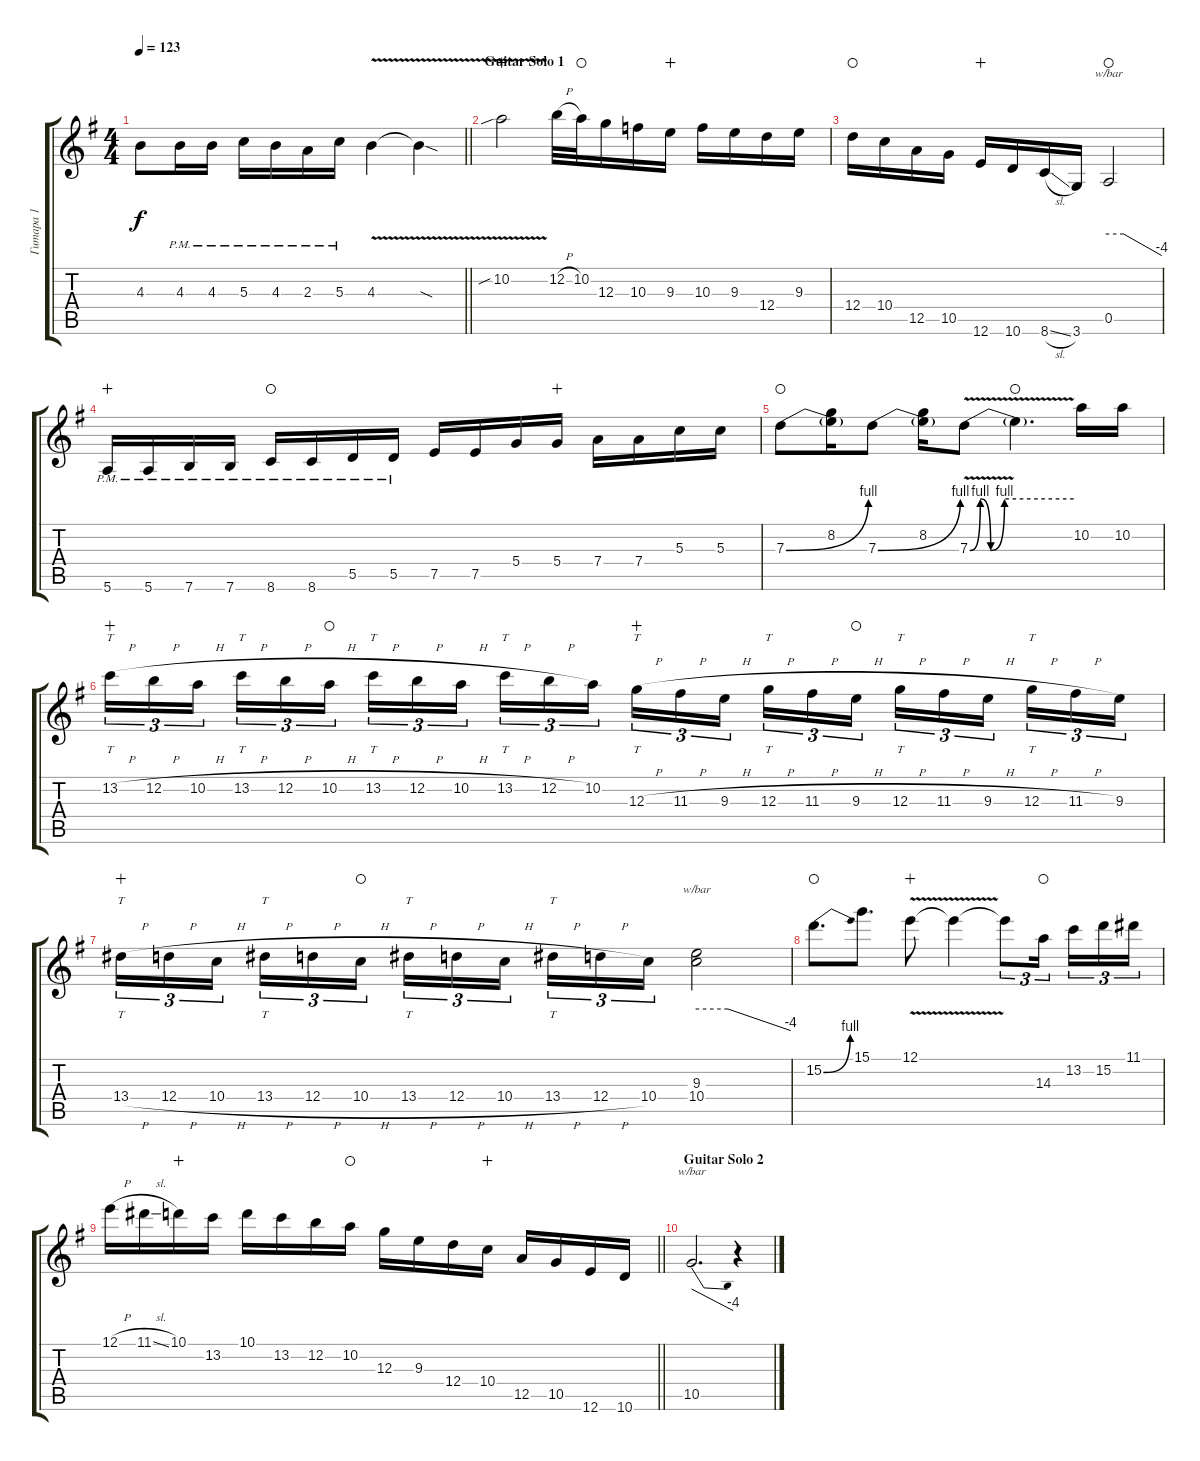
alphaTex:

\track ("Гитара 1" "Гитара 1") {instrument distortionguitar}
\staff {score tabs}
\tuning (E4 B3 G3 D3 A2 E2) {hide}
\ts (4 4)
\tempo 123
\clef g2
\barLineRight lightlight
\ks eminor
4.3.8{dy f} 4.3{pm}.16 4.3{pm}.16 5.3{pm}.16 4.3{pm}.16 2.3{pm}.16 5.3{pm}.16 4.3{v}.4 4.3{sod t}.4 |
\section ("" "Guitar Solo 1")
10.2{v sib}.2{volume 10 wahc} 12.2{h}.32 10.2.32{waho} 12.3.16 10.3.16 9.3.16{wahc} 10.3.16 9.3.16 12.4.16 9.3.16 |
12.4.16{waho} 10.4.16 12.5.16 10.5.16 12.6.16{wahc} 10.6.16 8.6{sl}.16 3.6.16 0.5.2{tbe (custom default 0 0 17 0 60 -16) waho} |
5.6{pm}.16{wahc} 5.6{pm}.16 7.6{pm}.16 7.6{pm}.16 8.6{pm}.16{waho} 8.6{pm}.16 5.5{pm}.16 5.5{pm}.16 7.5.16 7.5.16 5.4.16 5.4.16{wahc} 7.4.16 7.4.16 5.3.16 5.3.16 |
7.3{be (bend 0 0 60 4)}.8{waho} (8.2 7.3{t}).16 7.3{be (bend 0 0 60 4)}.8 (8.2 7.3{t}).16 7.3{be (custom 0 0 6 4 12 0 20 4 60 4) v}.8 7.3{t}.4{d waho} 10.2.16 10.2.16 |
13.2{h}.16{tt tu (3 2) wahc} 12.2{h}.16{tu (3 2)} 10.2{h}.16{tu (3 2) beam splitsecondary} 13.2{h}.16{tt tu (3 2)} 12.2{h}.16{tu (3 2)} 10.2{h}.16{tu (3 2) waho} 13.2{h}.16{tt tu (3 2)} 12.2{h}.16{tu (3 2)} 10.2{h}.16{tu (3 2) beam splitsecondary} 13.2{h}.16{tt tu (3 2)} 12.2{h}.16{tu (3 2)} 10.2.16{tu (3 2)} 12.3{h}.16{tt tu (3 2) wahc} 11.3{h}.16{tu (3 2)} 9.3{h}.16{tu (3 2) beam splitsecondary} 12.3{h}.16{tt tu (3 2)} 11.3{h}.16{tu (3 2)} 9.3{h}.16{tu (3 2) waho} 12.3{h}.16{tt tu (3 2)} 11.3{h}.16{tu (3 2)} 9.3{h}.16{tu (3 2) beam splitsecondary} 12.3{h}.16{tt tu (3 2)} 11.3{h}.16{tu (3 2)} 9.3.16{tu (3 2)} |
13.4{h}.16{tt tu (3 2) wahc} 12.4{h}.16{tu (3 2)} 10.4{h}.16{tu (3 2) beam splitsecondary} 13.4{h}.16{tt tu (3 2)} 12.4{h}.16{tu (3 2)} 10.4{h}.16{tu (3 2) waho} 13.4{h}.16{tt tu (3 2)} 12.4{h}.16{tu (3 2)} 10.4{h}.16{tu (3 2) beam splitsecondary} 13.4{h}.16{tt tu (3 2)} 12.4{h}.16{tu (3 2)} 10.4.16{tu (3 2)} (9.3 10.4).2{tbe (custom default 0 0 20 0 60 -16)} |
15.2{be (bend 0 0 60 4)}.8{d waho} 15.1.8{d} 12.1{v}.8{wahc} 12.1{t}.4 12.1{t}.8{tu (3 2)} 14.3.16{tu (3 2) waho beam splitsecondary} 13.2.16{tu (3 2)} 15.2.16{tu (3 2)} 11.1.16{tu (3 2)} |
\barLineRight lightlight
12.1{h}.16 11.1{sl}.16 10.1.16{wahc} 13.2.16 10.1.16 13.2.16 12.2.16 10.2.16{waho} 12.3.16 9.3.16 12.4.16 10.4.16{wahc} 12.5.16 10.5.16 12.6.16 10.6.16 |
\section ("" "Guitar Solo 2")
10.5.2{d tbe (dive default 0 0 60 -16) volume 8} r.4
